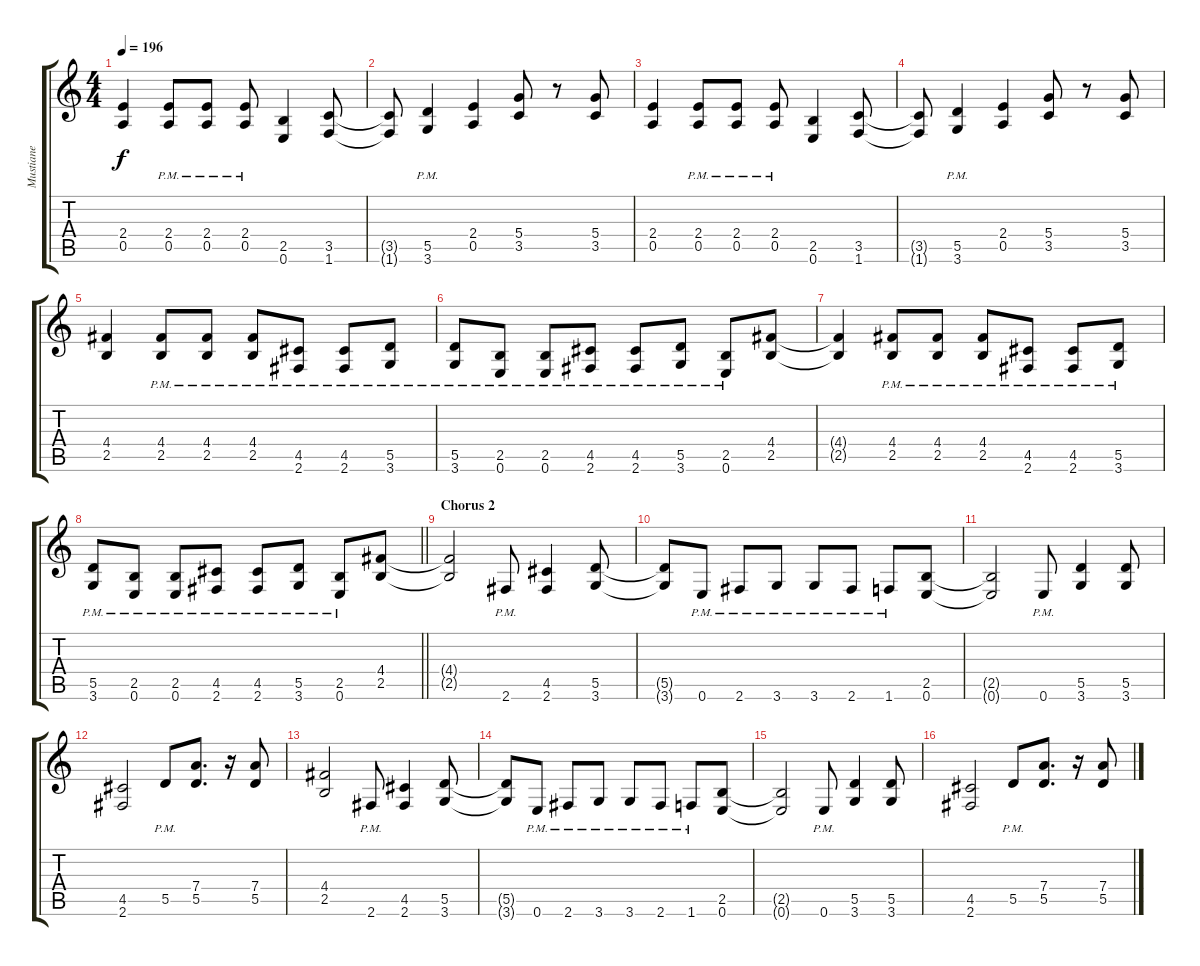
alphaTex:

\track ("Mustiane" "Mustiane") {instrument distortionguitar}
\staff {score tabs}
\tuning (E4 B3 G3 D3 A2 E2) {hide}
\ts (4 4)
\tempo 196
\clef g2
\ks c
(2.4{t} 0.5{t}).4{dy f} (2.4{pm} 0.5{pm}).8 (2.4{pm} 0.5{pm}).8 (2.4{pm} 0.5{pm}).8 (2.5 0.6).4 (3.5 1.6).8 |
(3.5{t} 1.6{t}).8 (5.5 3.6{pm}).4 (2.4 0.5).4 (5.4 3.5).8 r.8 (5.4 3.5).8 |
(2.4 0.5).4 (2.4{pm} 0.5{pm}).8 (2.4{pm} 0.5{pm}).8 (2.4{pm} 0.5{pm}).8 (2.5 0.6).4 (3.5 1.6).8 |
(3.5{t} 1.6{t}).8 (5.5 3.6{pm}).4 (2.4 0.5).4 (5.4 3.5).8 r.8 (5.4 3.5).8 |
(4.4 2.5).4 (4.4{pm} 2.5{pm}).8 (4.4{pm} 2.5{pm}).8 (4.4{pm} 2.5{pm}).8 (4.5{pm} 2.6{pm}).8 (4.5{pm} 2.6{pm}).8 (5.5{pm} 3.6{pm}).8 |
(5.5{pm} 3.6{pm}).8 (2.5{pm} 0.6{pm}).8 (2.5{pm} 0.6{pm}).8 (4.5{pm} 2.6{pm}).8 (4.5{pm} 2.6{pm}).8 (5.5{pm} 3.6{pm}).8 (2.5{pm} 0.6{pm}).8 (4.4 2.5).8 |
(4.4{t} 2.5{t}).4 (4.4{pm} 2.5{pm}).8 (4.4{pm} 2.5{pm}).8 (4.4{pm} 2.5{pm}).8 (4.5{pm} 2.6{pm}).8 (4.5{pm} 2.6{pm}).8 (5.5{pm} 3.6{pm}).8 |
\barLineRight lightlight
(5.5{pm} 3.6{pm}).8 (2.5{pm} 0.6{pm}).8 (2.5{pm} 0.6{pm}).8 (4.5{pm} 2.6{pm}).8 (4.5{pm} 2.6{pm}).8 (5.5{pm} 3.6{pm}).8 (2.5{pm} 0.6{pm}).8 (4.4 2.5).8 |
\section ("" "Chorus 2")
(4.4{t} 2.5{t}).2 2.6{pm}.8 (4.5 2.6).4 (5.5 3.6).8 |
(5.5{t} 3.6{t}).8 0.6{pm}.8 2.6{pm}.8 3.6{pm}.8 3.6{pm}.8 2.6{pm}.8 1.6{pm}.8 (2.5 0.6).8 |
(2.5{t} 0.6{t}).2 0.6{pm}.8 (5.5 3.6).4 (5.5 3.6).8 |
(4.5 2.6).2 5.5{pm}.8 (7.4 5.5).8{d} r.16 (7.4 5.5).8 |
(4.4 2.5).2 2.6{pm}.8 (4.5 2.6).4 (5.5 3.6).8 |
(5.5{t} 3.6{t}).8 0.6{pm}.8 2.6{pm}.8 3.6{pm}.8 3.6{pm}.8 2.6{pm}.8 1.6{pm}.8 (2.5 0.6).8 |
(2.5{t} 0.6{t}).2 0.6{pm}.8 (5.5 3.6).4 (5.5 3.6).8 |
(4.5 2.6).2 5.5{pm}.8 (7.4 5.5).8{d} r.16 (7.4 5.5).8
